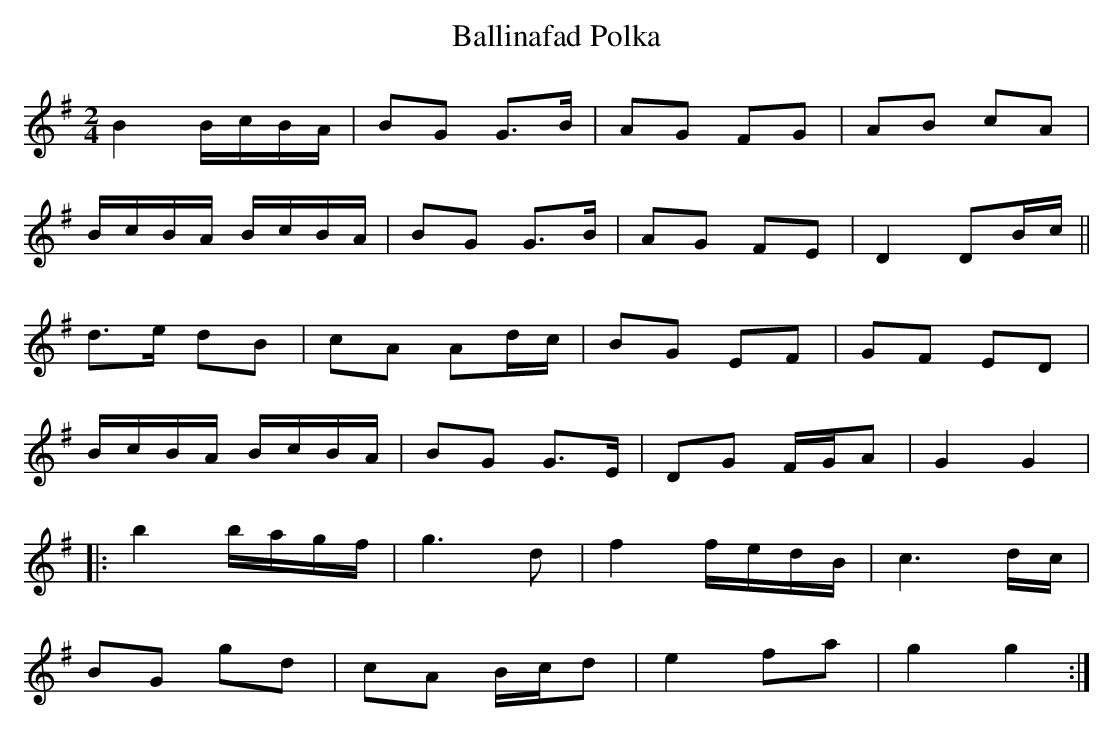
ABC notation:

X:1
T: Ballinafad Polka
M: 2/4
L: 1/8
K: G
B2 B/c/B/A/|BG G>B|AG FG|AB cA|
B/c/B/A/ B/c/B/A/|BG G>B|AG FE|D2 DB/c/||
d>e dB|cA Ad/c/|BG EF|GF ED|
B/c/B/A/ B/c/B/A/|BG G>E|DG F/G/A|G2 G2|
|: b2 b/a/g/f/|g3 d|f2 f/e/d/B/|c3 d/c/|
BG gd|cA B/c/d|e2 fa|g2 g2:|
